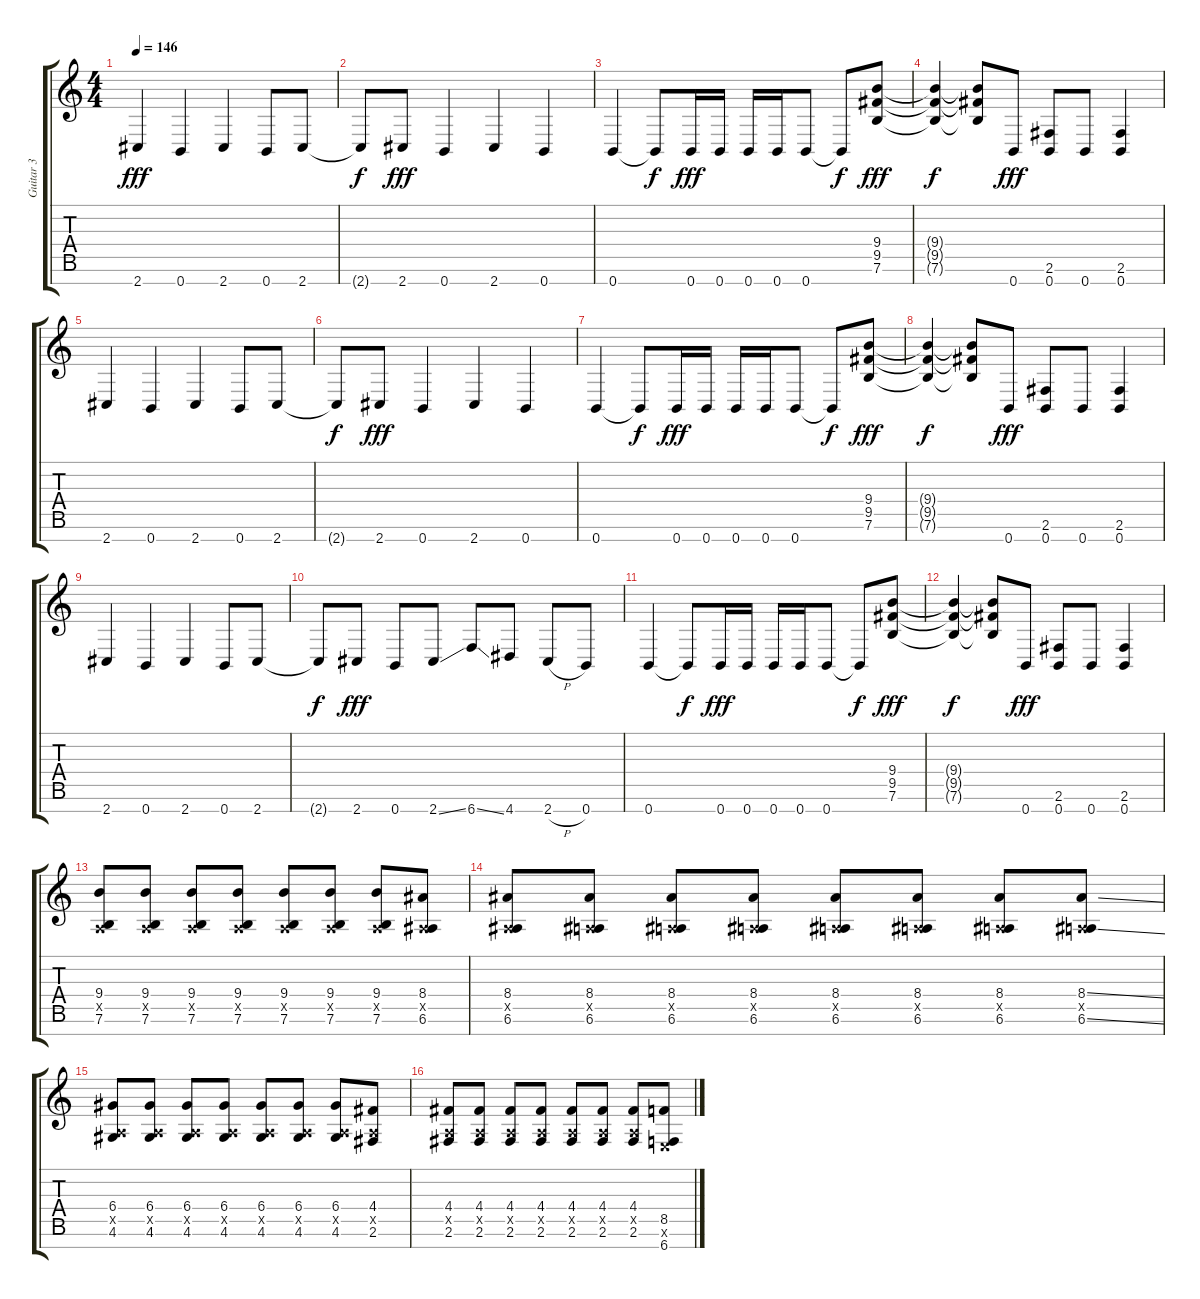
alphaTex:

\track ("Guitar 3" "Guitar 3") {instrument distortionguitar}
\staff {score tabs}
\tuning (E4 B3 G3 D3 A2 E2 B1) {hide}
\ts (4 4)
\tempo 146
\clef g2
\ks c
2.7.4{dy fff} 0.7.4 2.7.4 0.7.8 2.7.8 |
2.7{t}.8{dy f} 2.7.8{dy fff} 0.7.4 2.7.4 0.7.4 |
0.7.4 0.7{t}.8{dy f} 0.7.16{dy fff} 0.7.16 0.7.16 0.7.16 0.7.8 0.7{t}.8{dy f} (9.4 9.5 7.6).8{dy fff} |
(9.4{t} 9.5{t} 7.6{t}).4{dy f} (9.4{t} 9.5{t} 7.6{t}).8 0.7.8{dy fff} (2.6 0.7).8 0.7.8 (2.6 0.7).4 |
2.7.4 0.7.4 2.7.4 0.7.8 2.7.8 |
2.7{t}.8{dy f} 2.7.8{dy fff} 0.7.4 2.7.4 0.7.4 |
0.7.4 0.7{t}.8{dy f} 0.7.16{dy fff} 0.7.16 0.7.16 0.7.16 0.7.8 0.7{t}.8{dy f} (9.4 9.5 7.6).8{dy fff} |
(9.4{t} 9.5{t} 7.6{t}).4{dy f} (9.4{t} 9.5{t} 7.6{t}).8 0.7.8{dy fff} (2.6 0.7).8 0.7.8 (2.6 0.7).4 |
2.7.4 0.7.4 2.7.4 0.7.8 2.7.8 |
2.7{t}.8{dy f} 2.7.8{dy fff} 0.7.8 2.7{ss}.8 6.7{ss}.8 4.7.8 2.7{h}.8 0.7.8 |
0.7.4 0.7{t}.8{dy f} 0.7.16{dy fff} 0.7.16 0.7.16 0.7.16 0.7.8 0.7{t}.8{dy f} (9.4 9.5 7.6).8{dy fff} |
(9.4{t} 9.5{t} 7.6{t}).4{dy f} (9.4{t} 9.5{t} 7.6{t}).8 0.7.8{dy fff} (2.6 0.7).8 0.7.8 (2.6 0.7).4 |
(9.4 0.5{x} 7.6).8 (9.4 0.5{x} 7.6).8 (9.4 0.5{x} 7.6).8 (9.4 0.5{x} 7.6).8 (9.4 0.5{x} 7.6).8 (9.4 0.5{x} 7.6).8 (9.4 0.5{x} 7.6).8 (8.4 0.5{x} 6.6).8 |
(8.4 0.5{x} 6.6).8 (8.4 0.5{x} 6.6).8 (8.4 0.5{x} 6.6).8 (8.4 0.5{x} 6.6).8 (8.4 0.5{x} 6.6).8 (8.4 0.5{x} 6.6).8 (8.4 0.5{x} 6.6).8 (8.4{ss} 0.5{x} 6.6{ss}).8 |
(6.4 0.5{x} 4.6).8 (6.4 0.5{x} 4.6).8 (6.4 0.5{x} 4.6).8 (6.4 0.5{x} 4.6).8 (6.4 0.5{x} 4.6).8 (6.4 0.5{x} 4.6).8 (6.4 0.5{x} 4.6).8 (4.4 0.5{x} 2.6).8 |
(4.4 0.5{x} 2.6).8 (4.4 0.5{x} 2.6).8 (4.4 0.5{x} 2.6).8 (4.4 0.5{x} 2.6).8 (4.4 0.5{x} 2.6).8 (4.4 0.5{x} 2.6).8 (4.4 0.5{x} 2.6).8 (8.5 0.6{x} 6.7).8
